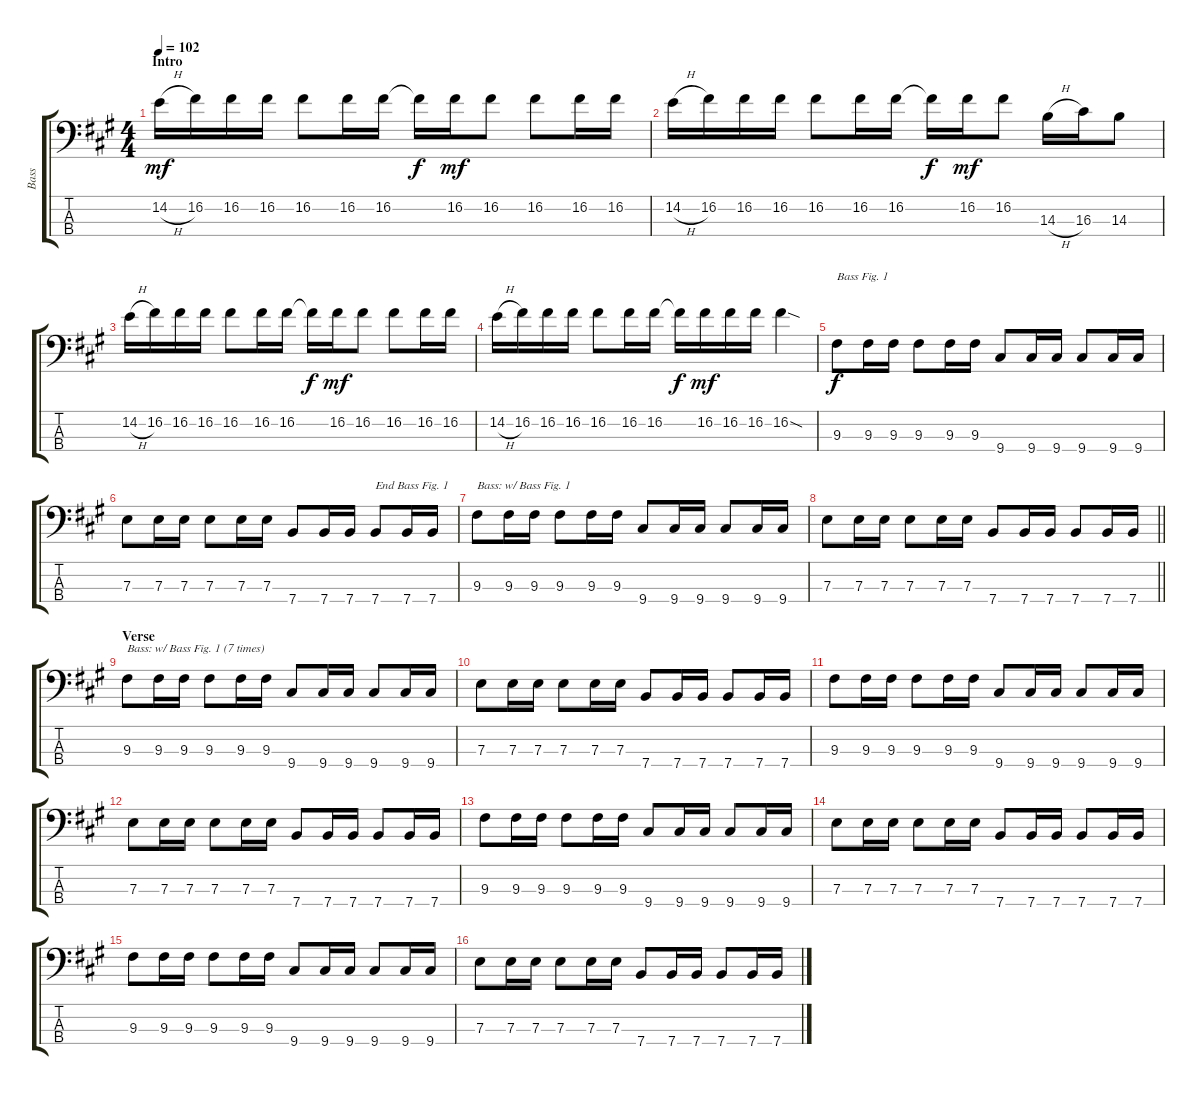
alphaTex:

\track ("Bass" "Bass") {instrument electricbassfinger}
\staff {score tabs}
\tuning (G2 D2 A1 E1) {hide}
\ts (4 4)
\section ("" "Intro")
\tempo 102
\clef f4
\ks f#minor
14.2{h}.16{dy mf instrument electricbassfinger} 16.2.16 16.2.16 16.2.16 16.2.8 16.2.16 16.2.16 16.2{t}.16{dy f} 16.2.16{dy mf} 16.2.8 16.2.8 16.2.16 16.2.16 |
14.2{h}.16 16.2.16 16.2.16 16.2.16 16.2.8 16.2.16 16.2.16 16.2{t}.16{dy f} 16.2.16{dy mf} 16.2.8 14.3{h}.16 16.3.16 14.3.8 |
14.2{h}.16 16.2.16 16.2.16 16.2.16 16.2.8 16.2.16 16.2.16 16.2{t}.16{dy f} 16.2.16{dy mf} 16.2.8 16.2.8 16.2.16 16.2.16 |
14.2{h}.16 16.2.16 16.2.16 16.2.16 16.2.8 16.2.16 16.2.16 16.2{t}.16{dy f} 16.2.16{dy mf} 16.2.16 16.2.16 16.2{sod}.4 |
9.3.8{txt "Bass Fig. 1" dy f} 9.3.16 9.3.16 9.3.8 9.3.16 9.3.16 9.4.8 9.4.16 9.4.16 9.4.8 9.4.16 9.4.16 |
7.3.8 7.3.16 7.3.16 7.3.8 7.3.16 7.3.16 7.4.8 7.4.16 7.4.16 7.4.8{txt "End Bass Fig. 1"} 7.4.16 7.4.16 |
9.3.8{txt "Bass: w/ Bass Fig. 1"} 9.3.16 9.3.16 9.3.8 9.3.16 9.3.16 9.4.8 9.4.16 9.4.16 9.4.8 9.4.16 9.4.16 |
\barLineRight lightlight
7.3.8 7.3.16 7.3.16 7.3.8 7.3.16 7.3.16 7.4.8 7.4.16 7.4.16 7.4.8 7.4.16 7.4.16 |
\section ("" "Verse")
9.3.8{txt "Bass: w/ Bass Fig. 1 (7 times)"} 9.3.16 9.3.16 9.3.8 9.3.16 9.3.16 9.4.8 9.4.16 9.4.16 9.4.8 9.4.16 9.4.16 |
7.3.8 7.3.16 7.3.16 7.3.8 7.3.16 7.3.16 7.4.8 7.4.16 7.4.16 7.4.8 7.4.16 7.4.16 |
9.3.8 9.3.16 9.3.16 9.3.8 9.3.16 9.3.16 9.4.8 9.4.16 9.4.16 9.4.8 9.4.16 9.4.16 |
7.3.8 7.3.16 7.3.16 7.3.8 7.3.16 7.3.16 7.4.8 7.4.16 7.4.16 7.4.8 7.4.16 7.4.16 |
9.3.8 9.3.16 9.3.16 9.3.8 9.3.16 9.3.16 9.4.8 9.4.16 9.4.16 9.4.8 9.4.16 9.4.16 |
7.3.8 7.3.16 7.3.16 7.3.8 7.3.16 7.3.16 7.4.8 7.4.16 7.4.16 7.4.8 7.4.16 7.4.16 |
9.3.8 9.3.16 9.3.16 9.3.8 9.3.16 9.3.16 9.4.8 9.4.16 9.4.16 9.4.8 9.4.16 9.4.16 |
7.3.8 7.3.16 7.3.16 7.3.8 7.3.16 7.3.16 7.4.8 7.4.16 7.4.16 7.4.8 7.4.16 7.4.16
